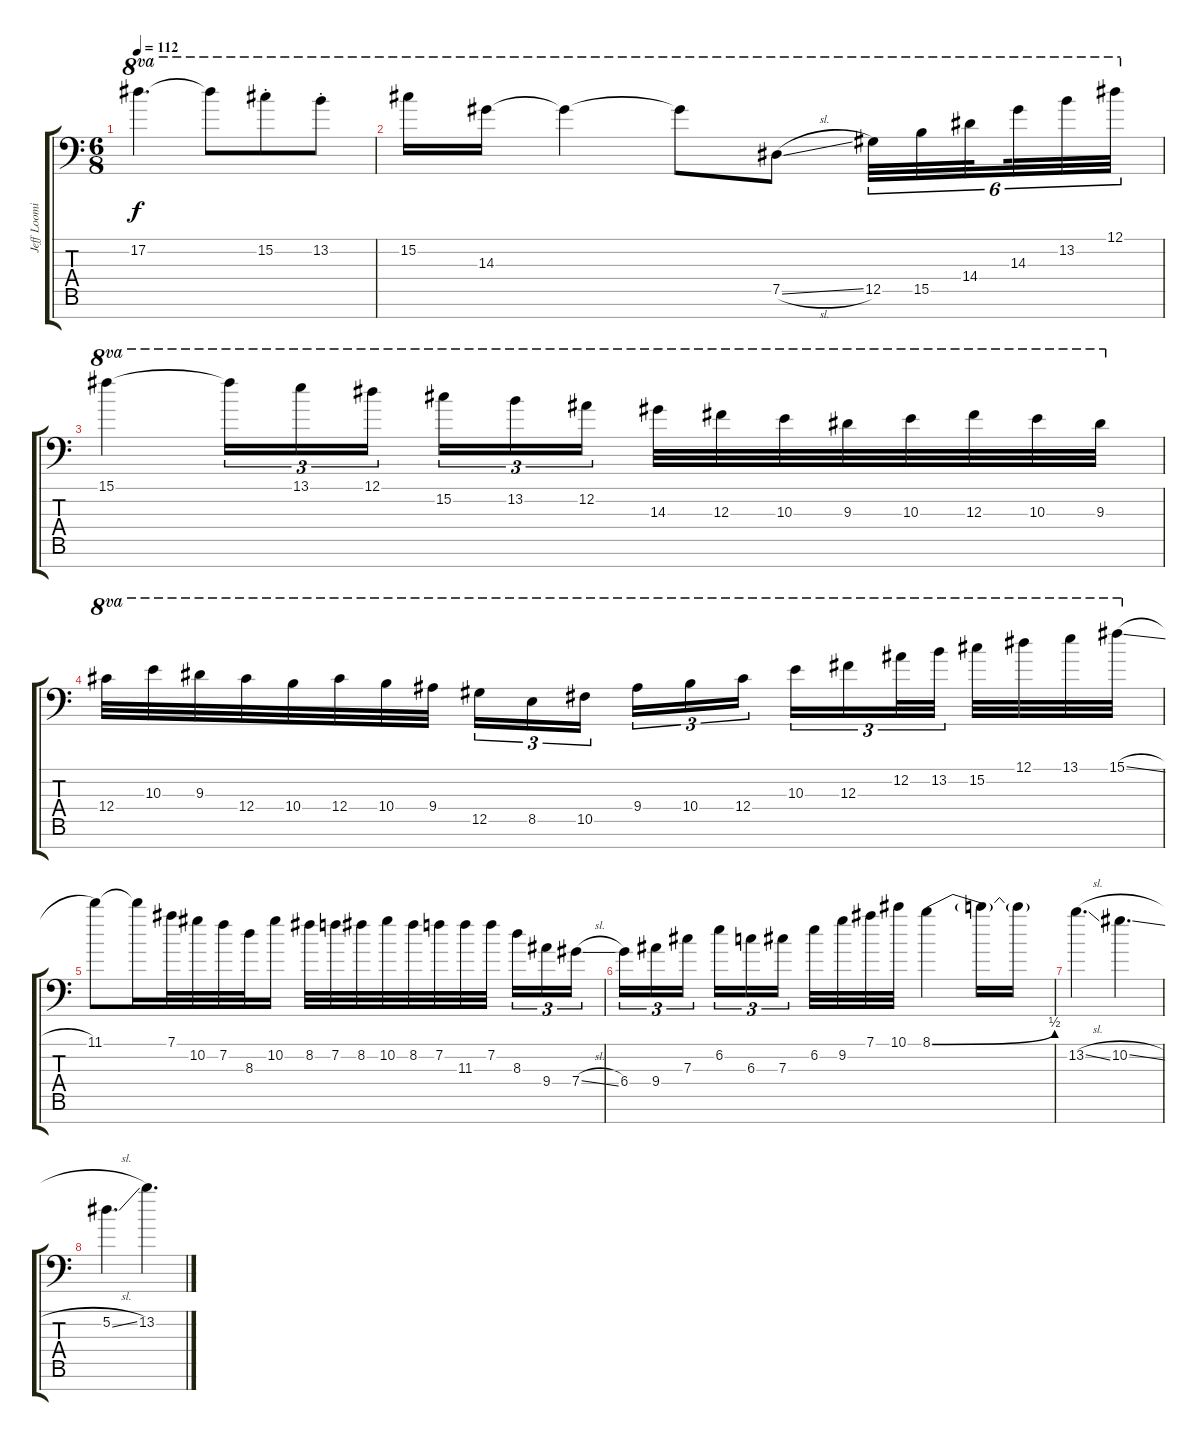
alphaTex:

\track ("Jeff Loomis" "Jeff Loomi") {instrument distortionguitar}
\staff {score tabs}
\tuning (Eb4 Bb3 Gb3 Db3 Ab2 Eb2 Bb1) {hide}
\ts (6 8)
\tempo 112
\clef f4
\ks c
17.2.4{d ot 8va dy f} 17.2{t}.8{ot 8va} 15.2{st}.8{ot 8va} 13.2{st}.8{ot 8va} |
15.2.16{ot 8va} 14.3.16{ot 8va} 14.3{t}.4{ot 8va} 14.3{t}.8{ot 8va} 7.5{sl}.8{ot 8va} 12.5.32{tu (6 4) ot 8va} 15.5.32{tu (6 4) ot 8va} 14.4.32{tu (6 4) ot 8va beam splitsecondary} 14.3.32{tu (6 4) ot 8va} 13.2.32{tu (6 4) ot 8va} 12.1.32{tu (6 4) ot 8va} |
15.1.4{ot 8va} 15.1{t}.16{tu (3 2) ot 8va} 13.1.16{tu (3 2) ot 8va} 12.1.16{tu (3 2) ot 8va} 15.2.16{tu (3 2) ot 8va} 13.2.16{tu (3 2) ot 8va} 12.2.16{tu (3 2) ot 8va beam splitsecondary} 14.3.32{ot 8va} 12.3.32{ot 8va} 10.3.32{ot 8va} 9.3.32{ot 8va} 10.3.32{ot 8va} 12.3.32{ot 8va} 10.3.32{ot 8va} 9.3.32{ot 8va} |
12.4.32{ot 8va} 10.3.32{ot 8va} 9.3.32{ot 8va} 12.4.32{ot 8va} 10.4.32{ot 8va} 12.4.32{ot 8va} 10.4.32{ot 8va} 9.4.32{ot 8va beam splitsecondary} 12.5.16{tu (3 2) ot 8va} 8.5.16{tu (3 2) ot 8va} 10.5.16{tu (3 2) ot 8va} 9.4.16{tu (3 2) ot 8va} 10.4.16{tu (3 2) ot 8va} 12.4.16{tu (3 2) ot 8va beam splitsecondary} 10.3.16{tu (3 2) ot 8va} 12.3.16{tu (3 2) ot 8va} 12.2.32{tu (3 2) ot 8va} 13.2.32{tu (3 2) ot 8va beam splitsecondary} 15.2.32{ot 8va} 12.1.32{ot 8va} 13.1.32{ot 8va} 15.1{sl}.32{ot 8va} |
11.1.8 11.1{t}.16 7.1.32 10.2.32 7.2.32 8.3.32 10.2.16 8.2.32 7.2.32 8.2.32 10.2.32 8.2.32 7.2.32 11.3.32 7.2.32{beam splitsecondary} 8.3.16{tu (3 2)} 9.4.16{tu (3 2)} 7.4{sl}.16{tu (3 2)} |
6.4.16{tu (3 2)} 9.4.16{tu (3 2)} 7.3.16{tu (3 2) beam splitsecondary} 6.2.16{tu (3 2)} 6.3.16{tu (3 2)} 7.3.16{tu (3 2) beam splitsecondary} 6.2.32 9.2.32 7.1.32 10.1.32 8.1{be (bend 0 0 60 2)}.4 8.1{t}.16 8.1{t}.16 |
13.2{sl}.4{d} 10.2{sl}.4{d} |
5.2{sl}.4{d} 13.2{sl}.4{d}
